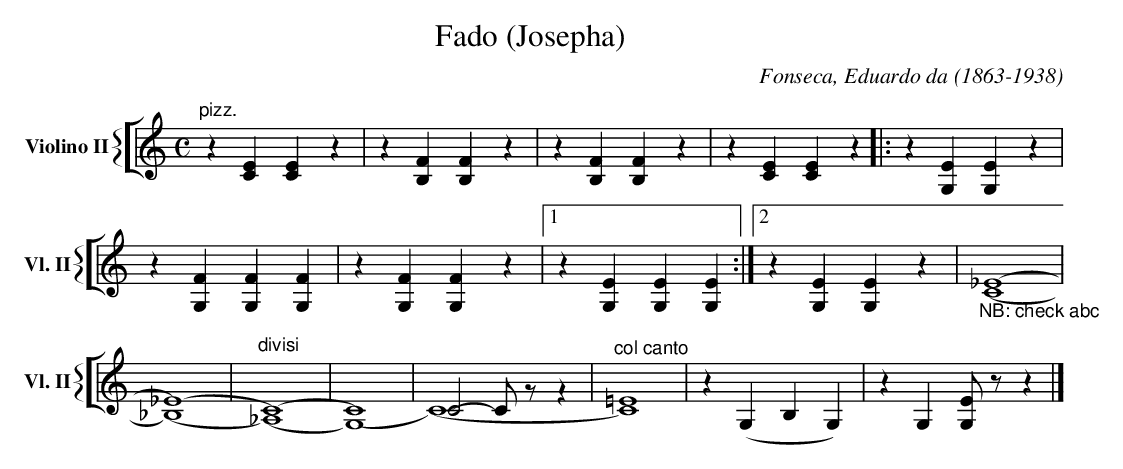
X:1
T:Fado (Josepha)
C:Fonseca, Eduardo da (1863-1938)
M:C
L:1/4
K:C
V: 3 clef=treble name="Violino II" sname="Vl. II"
%%staves [{ 3 }]
   "pizz." z[CE][CE]z | z[B,F][B,F]z |  z[B,F][B,F]z | z[CE][CE]z |: \
    z[G,E][G,E]z | z[G,F][G,F][G,F] | z[G,F][G,F]z |1 z[G,E][G,E][G,E] :|2 \
    z[G,E][G,E]z | "_NB: check abc" (_E4 & (C4 | (_E4) & (_B,4) | "divisi" (C4)&(_A,4) | C4)&(G,4) | \
    C2-C/z/z & (C4) | "^col canto" =E4&C4) | z(G,B,G,) | zG,[EG,]/z/z |] \
